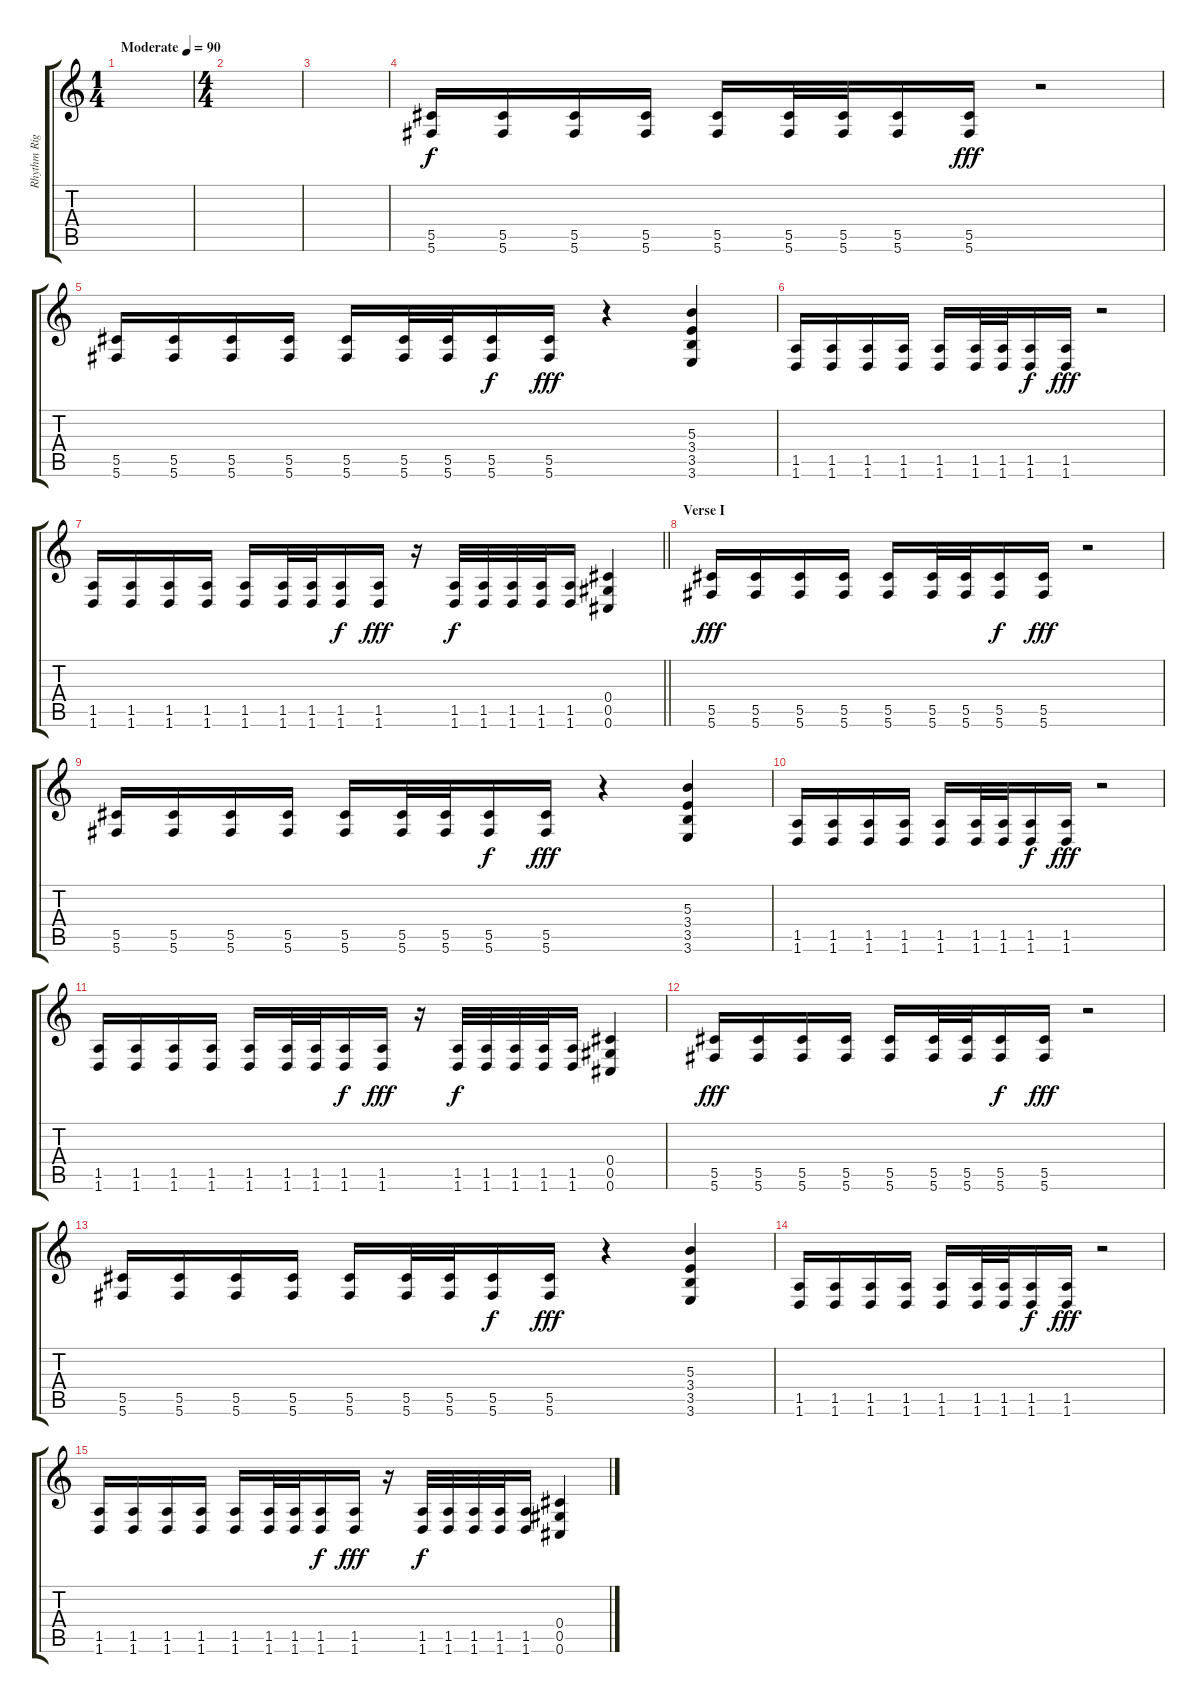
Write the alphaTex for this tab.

\track ("Rhythm Right" "Rhythm Rig") {instrument overdrivenguitar}
\staff {score tabs}
\tuning (Eb4 Bb3 Gb3 Db3 Ab2 Db2) {hide}
\ts (1 4)
\tempo (90 "Moderate")
\clef g2
\ks c
|
\ts (4 4)
|
|
(5.5 5.6).16 (5.5 5.6).16 (5.5 5.6).16 (5.5 5.6).16 (5.5 5.6).16 (5.5 5.6).32 (5.5 5.6).32 (5.5 5.6).16{dy f} (5.5 5.6).16{dy fff} r.2 |
(5.5 5.6).16 (5.5 5.6).16 (5.5 5.6).16 (5.5 5.6).16 (5.5 5.6).16 (5.5 5.6).32 (5.5 5.6).32 (5.5 5.6).16{dy f} (5.5 5.6).16{dy fff} r.4 (5.3 3.4 3.5 3.6).4 |
(1.5 1.6).16 (1.5 1.6).16 (1.5 1.6).16 (1.5 1.6).16 (1.5 1.6).16 (1.5 1.6).32 (1.5 1.6).32 (1.5 1.6).16{dy f} (1.5 1.6).16{dy fff} r.2 |
\barLineRight lightlight
(1.5 1.6).16 (1.5 1.6).16 (1.5 1.6).16 (1.5 1.6).16 (1.5 1.6).16 (1.5 1.6).32 (1.5 1.6).32 (1.5 1.6).16{dy f} (1.5 1.6).16{dy fff} r.16 (1.5 1.6).32{dy f} (1.5 1.6).32 (1.5 1.6).32 (1.5 1.6).32 (1.5 1.6).16 (0.4 0.5 0.6).4 |
\section ("" "Verse I")
(5.5 5.6).16{dy fff} (5.5 5.6).16 (5.5 5.6).16 (5.5 5.6).16 (5.5 5.6).16 (5.5 5.6).32 (5.5 5.6).32 (5.5 5.6).16{dy f} (5.5 5.6).16{dy fff} r.2 |
(5.5 5.6).16 (5.5 5.6).16 (5.5 5.6).16 (5.5 5.6).16 (5.5 5.6).16 (5.5 5.6).32 (5.5 5.6).32 (5.5 5.6).16{dy f} (5.5 5.6).16{dy fff} r.4 (5.3 3.4 3.5 3.6).4 |
(1.5 1.6).16 (1.5 1.6).16 (1.5 1.6).16 (1.5 1.6).16 (1.5 1.6).16 (1.5 1.6).32 (1.5 1.6).32 (1.5 1.6).16{dy f} (1.5 1.6).16{dy fff} r.2 |
(1.5 1.6).16 (1.5 1.6).16 (1.5 1.6).16 (1.5 1.6).16 (1.5 1.6).16 (1.5 1.6).32 (1.5 1.6).32 (1.5 1.6).16{dy f} (1.5 1.6).16{dy fff} r.16 (1.5 1.6).32{dy f} (1.5 1.6).32 (1.5 1.6).32 (1.5 1.6).32 (1.5 1.6).16 (0.4 0.5 0.6).4 |
(5.5 5.6).16{dy fff} (5.5 5.6).16 (5.5 5.6).16 (5.5 5.6).16 (5.5 5.6).16 (5.5 5.6).32 (5.5 5.6).32 (5.5 5.6).16{dy f} (5.5 5.6).16{dy fff} r.2 |
(5.5 5.6).16 (5.5 5.6).16 (5.5 5.6).16 (5.5 5.6).16 (5.5 5.6).16 (5.5 5.6).32 (5.5 5.6).32 (5.5 5.6).16{dy f} (5.5 5.6).16{dy fff} r.4 (5.3 3.4 3.5 3.6).4 |
(1.5 1.6).16 (1.5 1.6).16 (1.5 1.6).16 (1.5 1.6).16 (1.5 1.6).16 (1.5 1.6).32 (1.5 1.6).32 (1.5 1.6).16{dy f} (1.5 1.6).16{dy fff} r.2 |
(1.5 1.6).16 (1.5 1.6).16 (1.5 1.6).16 (1.5 1.6).16 (1.5 1.6).16 (1.5 1.6).32 (1.5 1.6).32 (1.5 1.6).16{dy f} (1.5 1.6).16{dy fff} r.16 (1.5 1.6).32{dy f} (1.5 1.6).32 (1.5 1.6).32 (1.5 1.6).32 (1.5 1.6).16 (0.4 0.5 0.6).4
